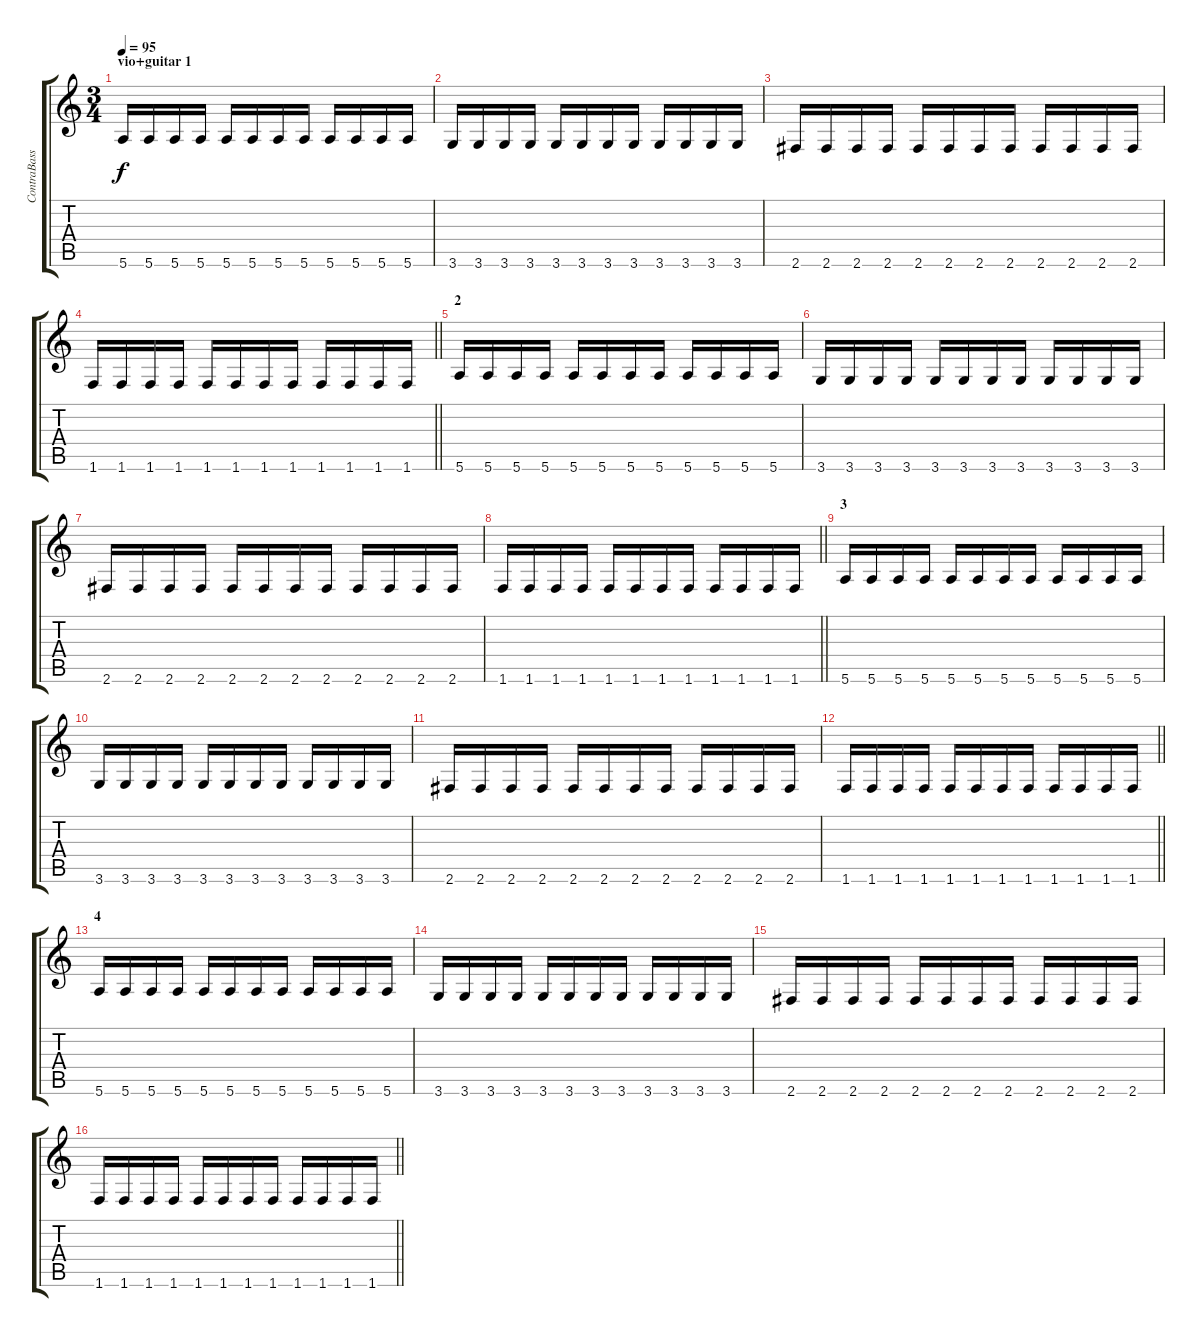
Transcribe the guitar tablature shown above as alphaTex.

\track ("ContraBass" "ContraBass") {instrument contrabass}
\staff {score tabs}
\tuning (E4 B3 G3 D3 A2 E2) {hide}
\ts (3 4)
\section ("" "vio+guitar 1")
\tempo 95
\clef g2
\ks c
5.6.16{dy f} 5.6.16 5.6.16 5.6.16 5.6.16 5.6.16 5.6.16 5.6.16 5.6.16 5.6.16 5.6.16 5.6.16 |
3.6.16 3.6.16 3.6.16 3.6.16 3.6.16 3.6.16 3.6.16 3.6.16 3.6.16 3.6.16 3.6.16 3.6.16 |
2.6.16 2.6.16 2.6.16 2.6.16 2.6.16 2.6.16 2.6.16 2.6.16 2.6.16 2.6.16 2.6.16 2.6.16 |
\barLineRight lightlight
1.6.16 1.6.16 1.6.16 1.6.16 1.6.16 1.6.16 1.6.16 1.6.16 1.6.16 1.6.16 1.6.16 1.6.16 |
\section ("" "2")
5.6.16 5.6.16 5.6.16 5.6.16 5.6.16 5.6.16 5.6.16 5.6.16 5.6.16 5.6.16 5.6.16 5.6.16 |
3.6.16 3.6.16 3.6.16 3.6.16 3.6.16 3.6.16 3.6.16 3.6.16 3.6.16 3.6.16 3.6.16 3.6.16 |
2.6.16 2.6.16 2.6.16 2.6.16 2.6.16 2.6.16 2.6.16 2.6.16 2.6.16 2.6.16 2.6.16 2.6.16 |
\barLineRight lightlight
1.6.16 1.6.16 1.6.16 1.6.16 1.6.16 1.6.16 1.6.16 1.6.16 1.6.16 1.6.16 1.6.16 1.6.16 |
\section ("" "3")
5.6.16 5.6.16 5.6.16 5.6.16 5.6.16 5.6.16 5.6.16 5.6.16 5.6.16 5.6.16 5.6.16 5.6.16 |
3.6.16 3.6.16 3.6.16 3.6.16 3.6.16 3.6.16 3.6.16 3.6.16 3.6.16 3.6.16 3.6.16 3.6.16 |
2.6.16 2.6.16 2.6.16 2.6.16 2.6.16 2.6.16 2.6.16 2.6.16 2.6.16 2.6.16 2.6.16 2.6.16 |
\barLineRight lightlight
1.6.16 1.6.16 1.6.16 1.6.16 1.6.16 1.6.16 1.6.16 1.6.16 1.6.16 1.6.16 1.6.16 1.6.16 |
\section ("" "4")
5.6.16{volume 9} 5.6.16 5.6.16 5.6.16 5.6.16 5.6.16 5.6.16 5.6.16 5.6.16 5.6.16 5.6.16 5.6.16 |
3.6.16 3.6.16 3.6.16 3.6.16 3.6.16 3.6.16 3.6.16 3.6.16 3.6.16 3.6.16 3.6.16 3.6.16 |
2.6.16{volume 8} 2.6.16 2.6.16 2.6.16 2.6.16 2.6.16 2.6.16 2.6.16 2.6.16 2.6.16 2.6.16 2.6.16 |
\barLineRight lightlight
1.6.16 1.6.16 1.6.16 1.6.16 1.6.16 1.6.16 1.6.16 1.6.16 1.6.16 1.6.16 1.6.16 1.6.16
